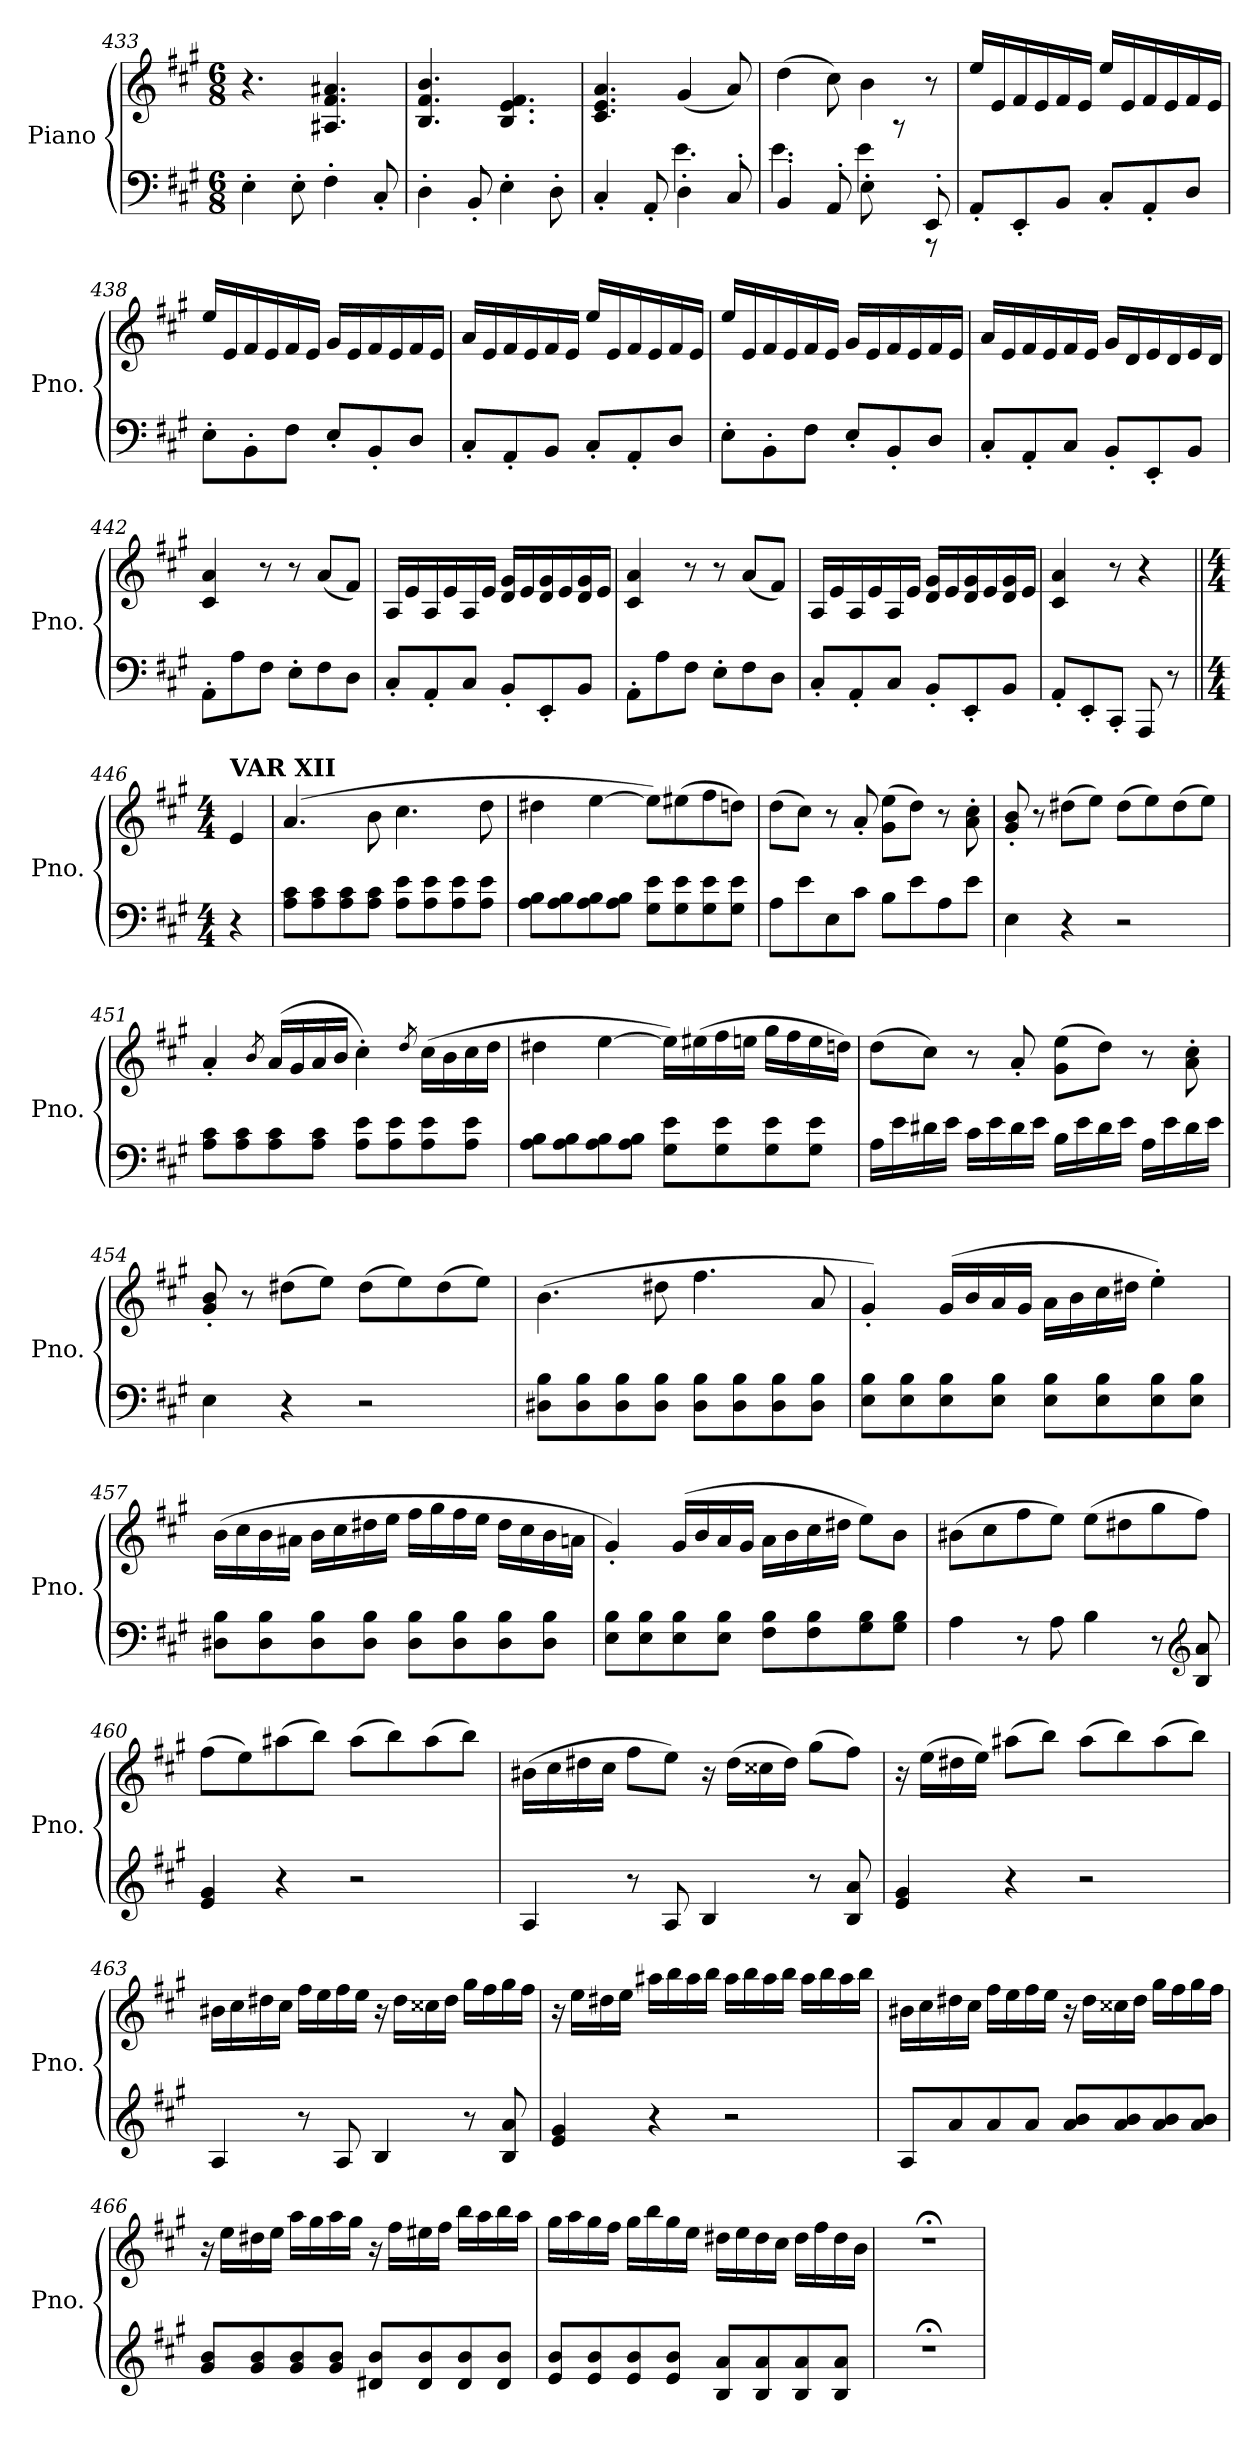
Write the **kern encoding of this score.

**kern	**kern
*part1	*part1
*staff2	*staff1
*I"Piano	*
*I'Pno.	*
*clefF4	*clefG2
*k[f#c#g#]	*k[f#c#g#]
*M6/8	*M6/8
=433	=433
*	*^
4E'\	4.r	4.ryy
8E'\	.	.
4F#'\	4.A#X/ 4.f#/ 4.a#X/	4.ryy
8C#'/	.	.
*	*v	*v
=434	=434
4D'\	4.B/ 4.f#/ 4.b/
8BB'/	.
4E'\	4.B/ 4.e/ 4.f#/
8D'\	.
!!LO:LB:g=z
=435	=435
*^	*^
4C#'/	4.ryy	4.c#/ 4.e/ 4.a/	4.ryy
8AA'/	.	.	.
4D'\	4.e\	(>4g#/	4.ryy
8C#'/	.	8a/)	.
*	*	*v	*v
=436	=436	=436
4BB'/	4.e\	(>4dd\
8AA'/	.	8cc#\)
8E'\	4e\	4b\
8r	.	.
8EE'/	8r	8r
*v	*v	*
=437	=437
8AA'/L	16ee/LL
.	16e/
8EE'/	16f#/
.	16e/
8BB/J	16f#/
.	16e/JJ
8C#'/L	16ee/LL
.	16e/
8AA'/	16f#/
.	16e/
8D/J	16f#/
.	16e/JJ
=438	=438
8E'\L	16ee/LL
.	16e/
8BB'\	16f#/
.	16e/
8F#\J	16f#/
.	16e/JJ
8E'/L	16g#/LL
.	16e/
8BB'/	16f#/
.	16e/
8D/J	16f#/
.	16e/JJ
!!LO:LB:g=z
=439	=439
8C#'/L	16a/LL
.	16e/
8AA'/	16f#/
.	16e/
8BB/J	16f#/
.	16e/JJ
8C#'/L	16ee/LL
.	16e/
8AA'/	16f#/
.	16e/
8D/J	16f#/
.	16e/JJ
=440	=440
8E'\L	16ee/LL
.	16e/
8BB'\	16f#/
.	16e/
8F#\J	16f#/
.	16e/JJ
8E'/L	16g#/LL
.	16e/
8BB'/	16f#/
.	16e/
8D/J	16f#/
.	16e/JJ
=441	=441
8C#'/L	16a/LL
.	16e/
8AA'/	16f#/
.	16e/
8C#/J	16f#/
.	16e/JJ
8BB'/L	16g#/LL
.	16d/
8EE'/	16e/
.	16d/
8BB/J	16e/
.	16d/JJ
=442	=442
8AA'\L	4c#/ 4a/
8A\	.
8F#\J	8r
8E'\L	8r
8F#\	(<8a/L
8D\J	8f#/J)
!!LO:LB:g=z
=443	=443
8C#'/L	16A/LL
.	16e/
8AA'/	16A/
.	16e/
8C#/J	16A/
.	16e/JJ
8BB'/L	16d/ 16g#/LL
.	16e/
8EE'/	16d/ 16g#/
.	16e/
8BB/J	16d/ 16g#/
.	16e/JJ
=444	=444
8AA'\L	4c#/ 4a/
8A\	.
8F#\J	8r
8E'\L	8r
8F#\	(<8a/L
8D\J	8f#/J)
=445	=445
8C#'/L	16A/LL
.	16e/
8AA'/	16A/
.	16e/
8C#/J	16A/
.	16e/JJ
8BB'/L	16d/ 16g#/LL
.	16e/
8EE'/	16d/ 16g#/
.	16e/
8BB/J	16d/ 16g#/
.	16e/JJ
=446	=446
8AA'/L	4c#/ 4a/
8EE'/	.
8CC#'/J	8r
8AAA/	4r
8r	.
=446X12||	=446X12||
*M4/4	*M4/4
!	!LO:TX:a:B:t=VAR XII
4r	4e/
!!LO:LB:g=z
=447	=447
8A\ 8c#\L	(>4.a/
8A\ 8c#\	.
8A\ 8c#\	.
8A\ 8c#\J	8b\
8A\ 8e\L	4.cc#\
8A\ 8e\	.
8A\ 8e\	.
8A\ 8e\J	8dd\
=448	=448
8A\ 8B\L	4dd#X\
8A\ 8B\	.
8A\ 8B\	[4ee\
8A\ 8B\J	.
8G#\ 8e\L	8ee\L])
8G#\ 8e\	(>8ee#X\
8G#\ 8e\	8ff#\
8G#\ 8e\J	8ddn\J)
=449	=449
8A\L	(>8dd\L
8e\	8cc#\J)
8E\	8r
8c#\J	8a'/
8B\L	(>8g#\ 8ee\L
8e\	8dd\J)
8A\	8r
8e\J	8a\' 8cc#\'
=450	=450
4E\	8g#/' 8b/'
.	8r
4r	(>8dd#X\L
.	8ee\J)
2r	(>8dd#\L
.	8ee\)
.	(>8dd#\
.	8ee\J)
!!LO:PB:g=z
=451	=451
8A\ 8c#\L	4a'/
8A\ 8c#\	.
.	8qb/
8A\ 8c#\	(>16a/LL
.	16g#/
8A\ 8c#\J	16a/
.	16b/JJ
8A\ 8e\L	4cc#'\)
8A\ 8e\	.
.	8qdd/
8A\ 8e\	(>16cc#\LL
.	16b\
8A\ 8e\J	16cc#\
.	16dd\JJ
=452	=452
8A\ 8B\L	4dd#X\
8A\ 8B\	.
8A\ 8B\	[4ee\
8A\ 8B\J	.
8G#\ 8e\L	16ee\LL])
.	(>16ee#X\
8G#\ 8e\	16ff#\
.	16een\JJ
8G#\ 8e\	16gg#\LL
.	16ff#\
8G#\ 8e\J	16ee\
.	16ddn\JJ)
!!LO:LB:g=z
=453	=453
16A\LL	(>8dd\L
16e\	.
16d#X\	8cc#\J)
16e\JJ	.
16c#\LL	8r
16e\	.
16d#\	8a'/
16e\JJ	.
16B\LL	(>8g#\ 8ee\L
16e\	.
16d#\	8dd\J)
16e\JJ	.
16A\LL	8r
16e\	.
16d#\	8a\' 8cc#\'
16e\JJ	.
=454	=454
4E\	8g#/' 8b/'
.	8r
4r	(>8dd#X\L
.	8ee\J)
2r	(>8dd#\L
.	8ee\)
.	(>8dd#\
.	8ee\J)
=455	=455
8D#X\ 8B\L	(>4.b\
8D#\ 8B\	.
8D#\ 8B\	.
8D#\ 8B\J	8dd#X\
8D#\ 8B\L	4.ff#\
8D#\ 8B\	.
8D#\ 8B\	.
8D#\ 8B\J	8a/
!!LO:LB:g=z
=456	=456
8E\ 8B\L	4g#'/)
8E\ 8B\	.
8E\ 8B\	(>16g#/LL
.	16b/
8E\ 8B\J	16a/
.	16g#/JJ
8E\ 8B\L	16a\LL
.	16b\
8E\ 8B\	16cc#\
.	16dd#X\JJ
8E\ 8B\	4ee'\)
8E\ 8B\J	.
=457	=457
8D#X\ 8B\L	(>16b\LL
.	16cc#\
8D#\ 8B\	16b\
.	16a#X\JJ
8D#\ 8B\	16b\LL
.	16cc#\
8D#\ 8B\J	16dd#X\
.	16ee\JJ
8D#\ 8B\L	16ff#\LL
.	16gg#\
8D#\ 8B\	16ff#\
.	16ee\JJ
8D#\ 8B\	16dd#\LL
.	16cc#\
8D#\ 8B\J	16b\
.	16an\JJ
=458	=458
8E\ 8B\L	4g#'/)
8E\ 8B\	.
8E\ 8B\	(>16g#/LL
.	16b/
8E\ 8B\J	16a/
.	16g#/JJ
8F#\ 8B\L	16a\LL
.	16b\
8F#\ 8B\	16cc#\
.	16dd#X\JJ
8G#\ 8B\	8ee\L)
8G#\ 8B\J	8b\J
!!LO:LB:g=z
=459	=459
4A\	(>8b#X\L
.	8cc#\
8r	8ff#\
8A\	8ee\J)
4B\	(>8ee\L
.	8dd#X\
8r	8gg#\
*clefG2	*
8B/ 8a/	8ff#\J)
=460	=460
4e/ 4g#/	(>8ff#\L
.	8ee\)
4r	(>8aa#X\
.	8bb\J)
2r	(>8aa#\L
.	8bb\)
.	(>8aa#\
.	8bb\J)
=461	=461
4A/	(>16b#X\LL
.	16cc#\
.	16dd#X\
.	16cc#\JJ
8r	8ff#\L
8A/	8ee\J)
4B/	16r
.	(>16dd#\LL
.	16cc##X\
.	16dd#\JJ)
8r	(>8gg#\L
8B/ 8a/	8ff#\J)
!!LO:LB:g=z
=462	=462
4e/ 4g#/	16r
.	(>16ee\LL
.	16dd#X\
.	16ee\JJ)
4r	(>8aa#X\L
.	8bb\J)
2r	(>8aa#\L
.	8bb\)
.	(>8aa#\
.	8bb\J)
=463	=463
4A/	16b#X\LL
.	16cc#\
.	16dd#X\
.	16cc#\JJ
8r	16ff#\LL
.	16ee\
8A/	16ff#\
.	16ee\JJ
4B/	16r
.	16dd#\LL
.	16cc##X\
.	16dd#\JJ
8r	16gg#\LL
.	16ff#\
8B/ 8a/	16gg#\
.	16ff#\JJ
!!LO:LB:g=z
=464	=464
4e/ 4g#/	16r
.	16ee\LL
.	16dd#X\
.	16ee\JJ
4r	16aa#X\LL
.	16bb\
.	16aa#\
.	16bb\JJ
2r	16aa#\LL
.	16bb\
.	16aa#\
.	16bb\JJ
.	16aa#\LL
.	16bb\
.	16aa#\
.	16bb\JJ
=465	=465
8A/L	16b#X\LL
.	16cc#\
8a/	16dd#X\
.	16cc#\JJ
8a/	16ff#\LL
.	16ee\
8a/J	16ff#\
.	16ee\JJ
8a/ 8b/L	16r
.	16dd#\LL
8a/ 8b/	16cc##X\
.	16dd#\JJ
8a/ 8b/	16gg#\LL
.	16ff#\
8a/ 8b/J	16gg#\
.	16ff#\JJ
!!LO:PB:g=z
=466	=466
8g#/ 8b/L	16r
.	16ee\LL
8g#/ 8b/	16dd#X\
.	16ee\JJ
8g#/ 8b/	16aa\LL
.	16gg#\
8g#/ 8b/J	16aa\
.	16gg#\JJ
8d#X/ 8b/L	16r
.	16ff#\LL
8d#/ 8b/	16ee#X\
.	16ff#\JJ
8d#/ 8b/	16bb\LL
.	16aa\
8d#/ 8b/J	16bb\
.	16aa\JJ
=467	=467
8e/ 8b/L	16gg#\LL
.	16aa\
8e/ 8b/	16gg#\
.	16ff#\JJ
8e/ 8b/	16gg#\LL
.	16bb\
8e/ 8b/J	16gg#\
.	16ee\JJ
8B/ 8a/L	16dd#X\LL
.	16ee\
8B/ 8a/	16dd#\
.	16cc#\JJ
8B/ 8a/	16dd#\LL
.	16ff#\
8B/ 8a/J	16dd#\
.	16b\JJ
=468	=468
1r;<	1r;<
=	=
*-	*-
